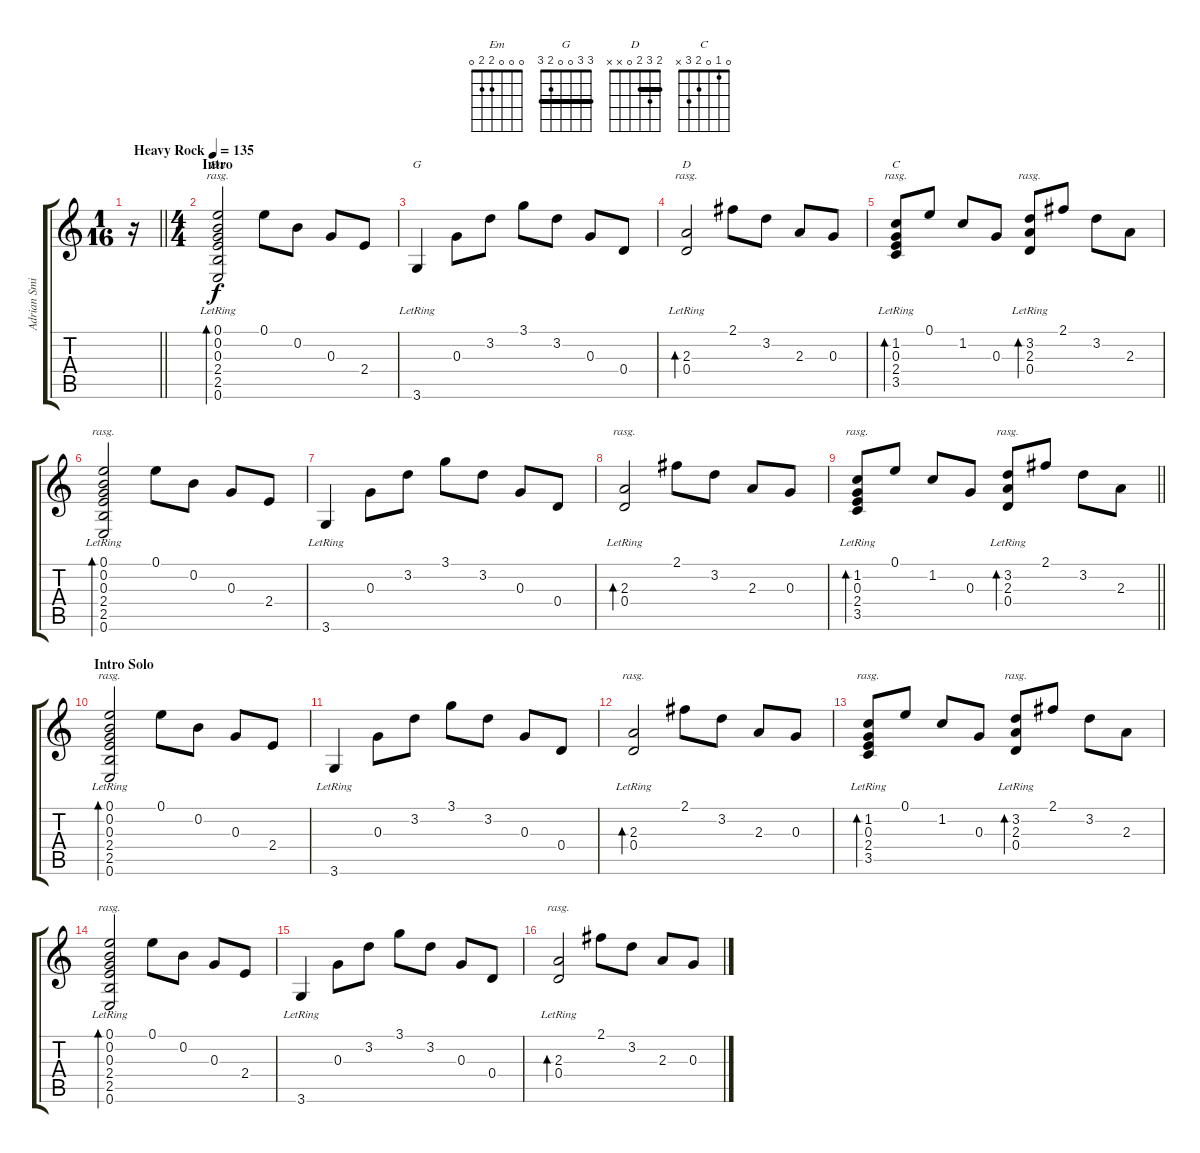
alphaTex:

\track ("Adrian Smith" "Adrian Smi") {instrument overdrivenguitar}
\staff {score tabs}
\tuning (E4 B3 G3 D3 A2 E2) {hide}
\chord ("Em" 0 0 0 2 2 0)
\chord ("G" 3 3 0 0 2 3) {barre 3}
\chord ("D" 2 3 2 0 x x) {barre 2}
\chord ("C" 0 1 0 2 3 x)
\ts (1 16)
\tempo (135 "Heavy Rock")
\clef g2
\barLineRight lightlight
\ks c
r.16{dy f instrument overdrivenguitar} |
\ts (4 4)
\section ("" "Intro")
(0.1 0.2 0.3 2.4{lr} 2.5{lr} 0.6).2{bd 240 ch "Em" rasg ii instrument acousticguitarsteel} 0.1.8 0.2.8 0.3.8 2.4.8 |
3.6{lr}.4{ch "G"} 0.3.8 3.2.8 3.1.8 3.2.8 0.3.8 0.4.8 |
(2.3{lr} 0.4{lr}).2{bd 120 ch "D" rasg ii} 2.1.8 3.2.8 2.3.8 0.3.8 |
(1.2 0.3 2.4{lr} 3.5{lr}).8{bd 120 ch "C" rasg ii} 0.1.8 1.2.8 0.3.8 (3.2 2.3{lr} 0.4{lr}).8{bd 120 rasg ii} 2.1.8 3.2.8 2.3.8 |
(0.1 0.2 0.3 2.4{lr} 2.5{lr} 0.6).2{bd 240 rasg ii} 0.1.8 0.2.8 0.3.8 2.4.8 |
3.6{lr}.4 0.3.8 3.2.8 3.1.8 3.2.8 0.3.8 0.4.8 |
(2.3{lr} 0.4{lr}).2{bd 120 rasg ii} 2.1.8 3.2.8 2.3.8 0.3.8 |
\barLineRight lightlight
(1.2 0.3 2.4{lr} 3.5{lr}).8{bd 120 rasg ii} 0.1.8 1.2.8 0.3.8 (3.2 2.3{lr} 0.4{lr}).8{bd 120 rasg ii} 2.1.8 3.2.8 2.3.8 |
\section ("" "Intro Solo")
(0.1 0.2 0.3 2.4{lr} 2.5{lr} 0.6).2{bd 240 rasg ii} 0.1.8 0.2.8 0.3.8 2.4.8 |
3.6{lr}.4 0.3.8 3.2.8 3.1.8 3.2.8 0.3.8 0.4.8 |
(2.3{lr} 0.4{lr}).2{bd 120 rasg ii} 2.1.8 3.2.8 2.3.8 0.3.8 |
(1.2 0.3 2.4{lr} 3.5{lr}).8{bd 120 rasg ii} 0.1.8 1.2.8 0.3.8 (3.2 2.3{lr} 0.4{lr}).8{bd 120 rasg ii} 2.1.8 3.2.8 2.3.8 |
(0.1 0.2 0.3 2.4{lr} 2.5{lr} 0.6).2{bd 240 rasg ii} 0.1.8 0.2.8 0.3.8 2.4.8 |
3.6{lr}.4 0.3.8 3.2.8 3.1.8 3.2.8 0.3.8 0.4.8 |
(2.3{lr} 0.4{lr}).2{bd 120 rasg ii} 2.1.8 3.2.8 2.3.8 0.3.8
